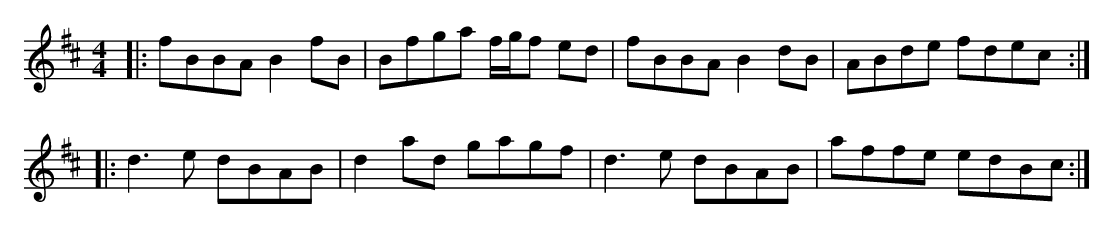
X:1
M:4/4
K:Bmin
|:fBBA B2 fB|Bfga f/g/f ed|fBBA B2 dB|ABde fdec:|
|:d3e dBAB|d2ad gagf|d3e dBAB | affe edBc :|
